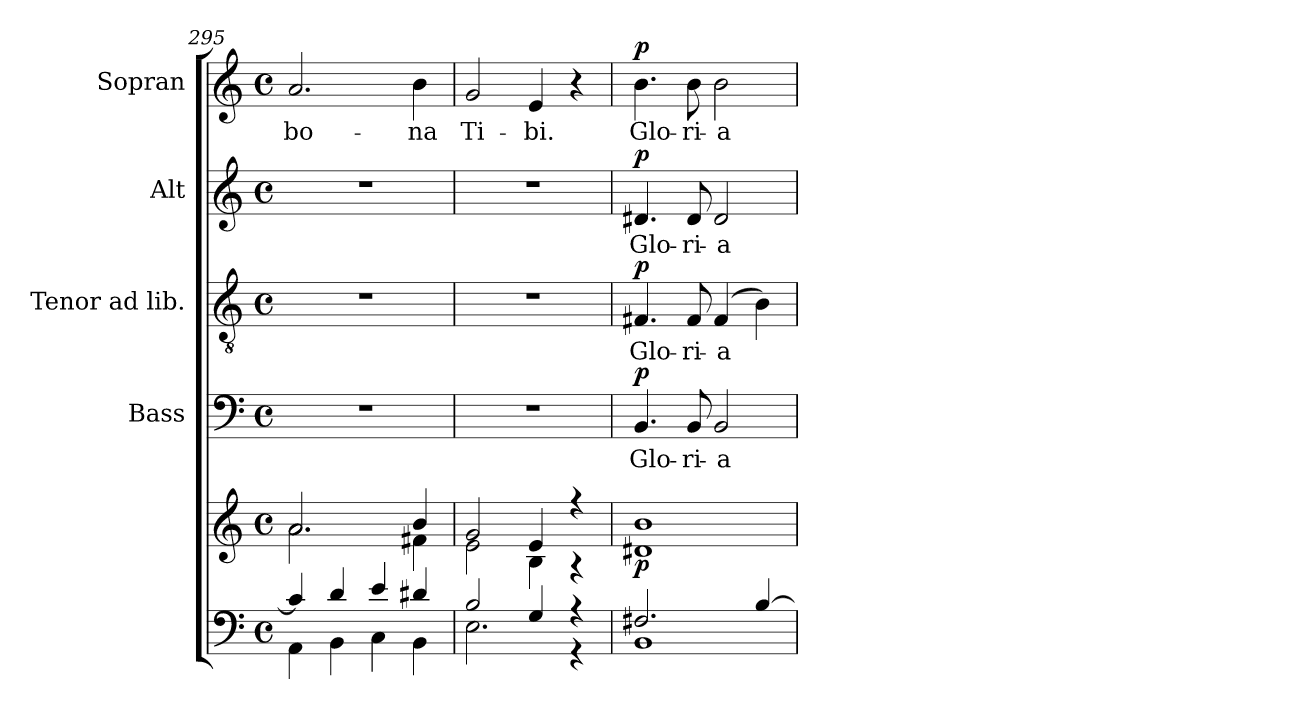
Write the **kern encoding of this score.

**kern	**kern	**dynam	**kern	**text	**dynam	**kern	**text	**dynam	**kern	**text	**dynam	**kern	**text	**dynam
*part5	*part5	*part5	*part4	*part4	*part4	*part3	*part3	*part3	*part2	*part2	*part2	*part1	*part1	*part1
*staff6	*staff5	*staff5/6	*staff4	*staff4	*staff4	*staff3	*staff3	*staff3	*staff2	*staff2	*staff2	*staff1	*staff1	*staff1
*	*	*	*I"Bass	*	*	*I"Tenor ad lib.	*	*	*I"Alt	*	*	*I"Sopran	*	*
*	*	*	*I'B.	*	*	*I'T.	*	*	*I'A.	*	*	*I'S.	*	*
*clefF4	*clefG2	*	*clefF4	*	*	*clefGv2	*	*	*clefG2	*	*	*clefG2	*	*
*k[]	*k[]	*	*k[]	*	*	*k[]	*	*	*k[]	*	*	*k[]	*	*
*C:	*C:	*	*C:	*	*	*C:	*	*	*C:	*	*	*C:	*	*
*M4/4	*M4/4	*	*M4/4	*	*	*M4/4	*	*	*M4/4	*	*	*M4/4	*	*
*met(c)	*met(c)	*	*met(c)	*	*	*met(c)	*	*	*met(c)	*	*	*met(c)	*	*
=295	=295	=295	=295	=295	=295	=295	=295	=295	=295	=295	=295	=295	=295	=295
*^	*^	*	*	*	*	*	*	*	*	*	*	*	*	*
!	!	!	!	!	!	!	!	!	!	!	!	!	!	!	!LO:LY:b	!
4c/]	4AA\	2.a/	2.a\	.	1r	.	.	1r	.	.	1r	.	.	2.a/	bo-	.
4d/	4BB\	.	.	.	.	.	.	.	.	.	.	.	.	.	.	.
4e/	4C\	.	.	.	.	.	.	.	.	.	.	.	.	.	.	.
!	!	!	!	!	!	!	!	!	!	!	!	!	!	!	!LO:LY:b	!
4d#X/	4BB\	4b/	4f#X\	.	.	.	.	.	.	.	.	.	.	4b\	-na	.
=296	=296	=296	=296	=296	=296	=296	=296	=296	=296	=296	=296	=296	=296	=296	=296	=296
!	!	!	!	!	!	!	!	!	!	!	!	!	!	!	!LO:LY:b	!
2B/	2.E\	2g/	2e\	.	1r	.	.	1r	.	.	1r	.	.	2g/	Ti-	.
!	!	!	!	!	!	!	!	!	!	!	!	!	!	!	!LO:LY:b	!
4G/	.	4e/	4B\	.	.	.	.	.	.	.	.	.	.	4e/	-bi.	.
4r	4r	4r	4r	.	.	.	.	.	.	.	.	.	.	4r	.	.
!!LO:LB:g=z
=297	=297	=297	=297	=297	=297	=297	=297	=297	=297	=297	=297	=297	=297	=297	=297	=297
!	!	!	!	!LO:DY:b	!	!LO:LY:b	!LO:DY:a	!	!LO:LY:b	!LO:DY:a	!	!LO:LY:b	!LO:DY:a	!	!LO:LY:b	!LO:DY:a
2.F#X/	1BB	1b	1d#X	p	4.BB/	Glo-	p	4.F#X/	Glo-	p	4.d#X/	Glo-	p	4.b\	Glo-	p
!	!	!	!	!	!	!LO:LY:b	!	!	!LO:LY:b	!	!	!LO:LY:b	!	!	!LO:LY:b	!
.	.	.	.	.	8BB/	-ri-	.	8F#/	-ri-	.	8d#/	-ri-	.	8b\	-ri-	.
!	!	!	!	!	!	!LO:LY:b	!	!	!LO:LY:b	!	!	!LO:LY:b	!	!	!LO:LY:b	!
.	.	.	.	.	2BB/	-a	.	(4F#/	-a	.	2d#/	-a	.	2b\	-a	.
[>4B/	.	.	.	.	.	.	.	4B\)	.	.	.	.	.	.	.	.
*v	*v	*	*	*	*	*	*	*	*	*	*	*	*	*	*	*
*	*v	*v	*	*	*	*	*	*	*	*	*	*	*	*	*
=	=	=	=	=	=	=	=	=	=	=	=	=	=	=
*-	*-	*-	*-	*-	*-	*-	*-	*-	*-	*-	*-	*-	*-	*-
